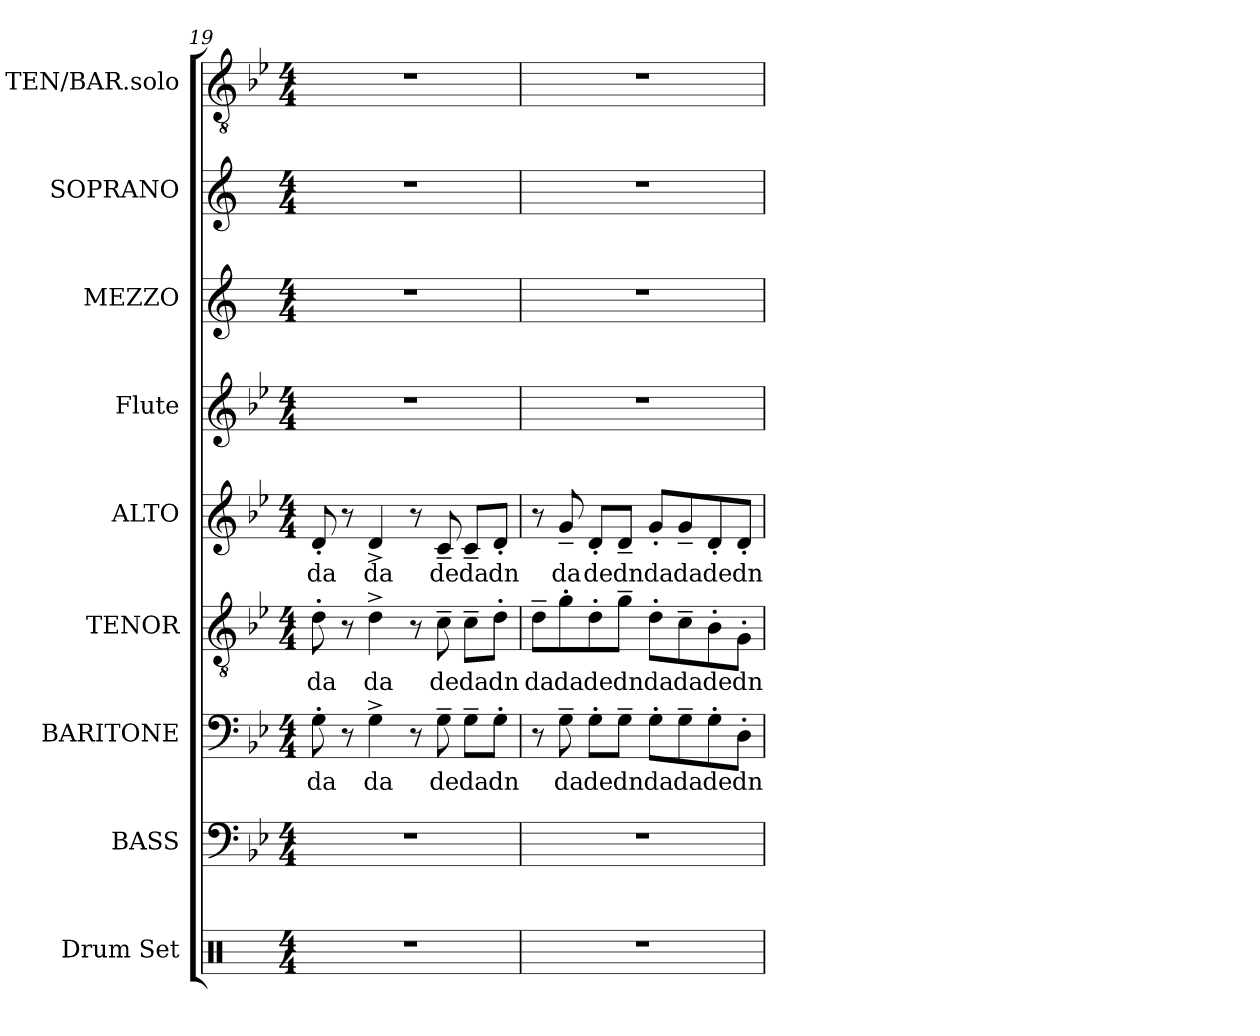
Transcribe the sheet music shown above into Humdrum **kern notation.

**kern	**kern	**kern	**text	**kern	**text	**kern	**text	**kern	**kern	**kern	**kern
*part9	*part8	*part7	*part7	*part6	*part6	*part5	*part5	*part4	*part3	*part2	*part1
*staff9	*staff8	*staff7	*staff7	*staff6	*staff6	*staff5	*staff5	*staff4	*staff3	*staff2	*staff1
*I"Drum Set	*I"BASS	*I"BARITONE	*	*I"TENOR	*	*I"ALTO	*	*I"Flute	*I"MEZZO	*I"SOPRANO	*I"TEN/BAR.solo
*I'Dr.	*I'B.	*I'Bar.	*	*I'T.	*	*I'A.	*	*I'Fl.	*	*I'S.	*I'T.
*clefX	*clefF4	*clefF4	*	*clefGv2	*	*clefG2	*	*clefG2	*clefG2	*clefG2	*clefGv2
*	*	*	*	*	*	*	*	*	*ITrd1c2	*ITrd1c2	*
*k[]	*k[b-e-]	*k[b-e-]	*	*k[b-e-]	*	*k[b-e-]	*	*k[b-e-]	*k[b-e-]	*k[b-e-]	*k[b-e-]
*M4/4	*M4/4	*M4/4	*	*M4/4	*	*M4/4	*	*M4/4	*M4/4	*M4/4	*M4/4
=19	=19	=19	=19	=19	=19	=19	=19	=19	=19	=19	=19
!	!	!	!LO:LY:b	!	!LO:LY:b	!	!LO:LY:b	!	!	!	!
1r	1r	8G'\	da	8d'\	da	8d'/	da	1r	1r	1r	1r
.	.	8r	.	8r	.	8r	.	.	.	.	.
!	!	!	!LO:LY:b	!	!LO:LY:b	!	!LO:LY:b	!	!	!	!
.	.	4G^\	da	4d^\	da	4d^/	da	.	.	.	.
.	.	8r	.	8r	.	8r	.	.	.	.	.
!	!	!	!LO:LY:b	!	!LO:LY:b	!	!LO:LY:b	!	!	!	!
.	.	8G~\	de	8c~\	de	8c~/	de	.	.	.	.
!	!	!	!LO:LY:b	!	!LO:LY:b	!	!LO:LY:b	!	!	!	!
.	.	8G~\L	da	8c~\L	da	8c~/L	da	.	.	.	.
!	!	!	!LO:LY:b	!	!LO:LY:b	!	!LO:LY:b	!	!	!	!
.	.	8G'\J	dn	8d'\J	dn	8d'/J	dn	.	.	.	.
=20	=20	=20	=20	=20	=20	=20	=20	=20	=20	=20	=20
!	!	!	!	!	!LO:LY:b	!	!	!	!	!	!
1r	1r	8r	.	8d~\L	da	8r	.	1r	1r	1r	1r
!	!	!	!LO:LY:b	!	!LO:LY:b	!	!LO:LY:b	!	!	!	!
.	.	8G~\	da	8g'\	da	8g~/	da	.	.	.	.
!	!	!	!LO:LY:b	!	!LO:LY:b	!	!LO:LY:b	!	!	!	!
.	.	8G'\L	de	8d'\	de	8d'/L	de	.	.	.	.
!	!	!	!LO:LY:b	!	!LO:LY:b	!	!LO:LY:b	!	!	!	!
.	.	8G~\J	dn	8g~\J	dn	8d~/J	dn	.	.	.	.
!	!	!	!LO:LY:b	!	!LO:LY:b	!	!LO:LY:b	!	!	!	!
.	.	8G'\L	da	8d'\L	da	8g'/L	da	.	.	.	.
!	!	!	!LO:LY:b	!	!LO:LY:b	!	!LO:LY:b	!	!	!	!
.	.	8G~\	da	8c~\	da	8g~/	da	.	.	.	.
!	!	!	!LO:LY:b	!	!LO:LY:b	!	!LO:LY:b	!	!	!	!
.	.	8G'\	de	8B-'\	de	8d'/	de	.	.	.	.
!	!	!	!LO:LY:b	!	!LO:LY:b	!	!LO:LY:b	!	!	!	!
.	.	8D'\J	dn	8G'\J	dn	8d'/J	dn	.	.	.	.
=	=	=	=	=	=	=	=	=	=	=	=
*-	*-	*-	*-	*-	*-	*-	*-	*-	*-	*-	*-
